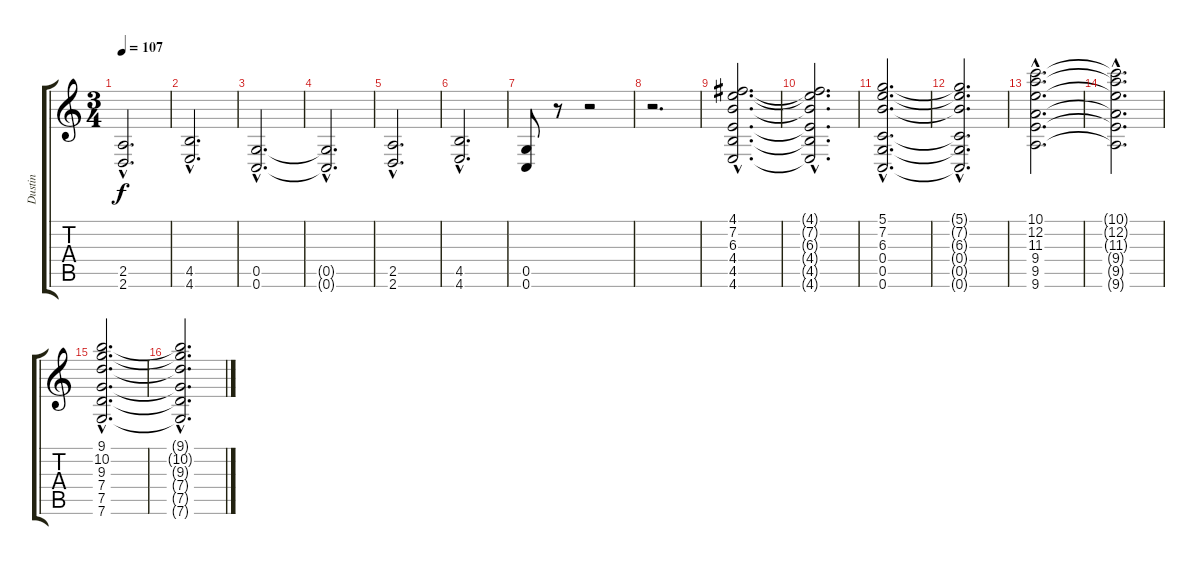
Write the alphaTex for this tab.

\track ("Dustin" "Dustin") {instrument distortionguitar}
\staff {score tabs}
\tuning (D4 A3 F3 C3 G2 C2) {hide}
\ts (3 4)
\tempo 107
\clef g2
\ks c
(2.5{hac} 2.6{hac}).2{d dy f} |
(4.5{hac} 4.6{hac}).2{d} |
(0.5{hac} 0.6{hac}).2{d} |
(0.5{hac t} 0.6{hac t}).2{d} |
(2.5{hac} 2.6{hac}).2{d} |
(4.5{hac} 4.6{hac}).2{d} |
(0.5 0.6).8 r.8 r.2 |
r.2{d} |
(4.1{hac} 7.2{hac} 6.3{hac} 4.4{hac} 4.5{hac} 4.6{hac}).2{d} |
(4.1{hac t} 7.2{hac t} 6.3{hac t} 4.4{hac t} 4.5{hac t} 4.6{hac t}).2{d} |
(5.1{hac} 7.2{hac} 6.3{hac} 0.4{hac} 0.5{hac} 0.6{hac}).2{d} |
(5.1{hac t} 7.2{hac t} 6.3{hac t} 0.4{hac t} 0.5{hac t} 0.6{hac t}).2{d} |
(10.1{hac} 12.2{hac} 11.3{hac} 9.4{hac} 9.5{hac} 9.6{hac}).2{d} |
(10.1{hac t} 12.2{hac t} 11.3{hac t} 9.4{hac t} 9.5{hac t} 9.6{hac t}).2{d} |
(9.1{hac} 10.2{hac} 9.3{hac} 7.4{hac} 7.5{hac} 7.6{hac}).2{d} |
(9.1{hac t} 10.2{hac t} 9.3{hac t} 7.4{hac t} 7.5{hac t} 7.6{hac t}).2{d}
